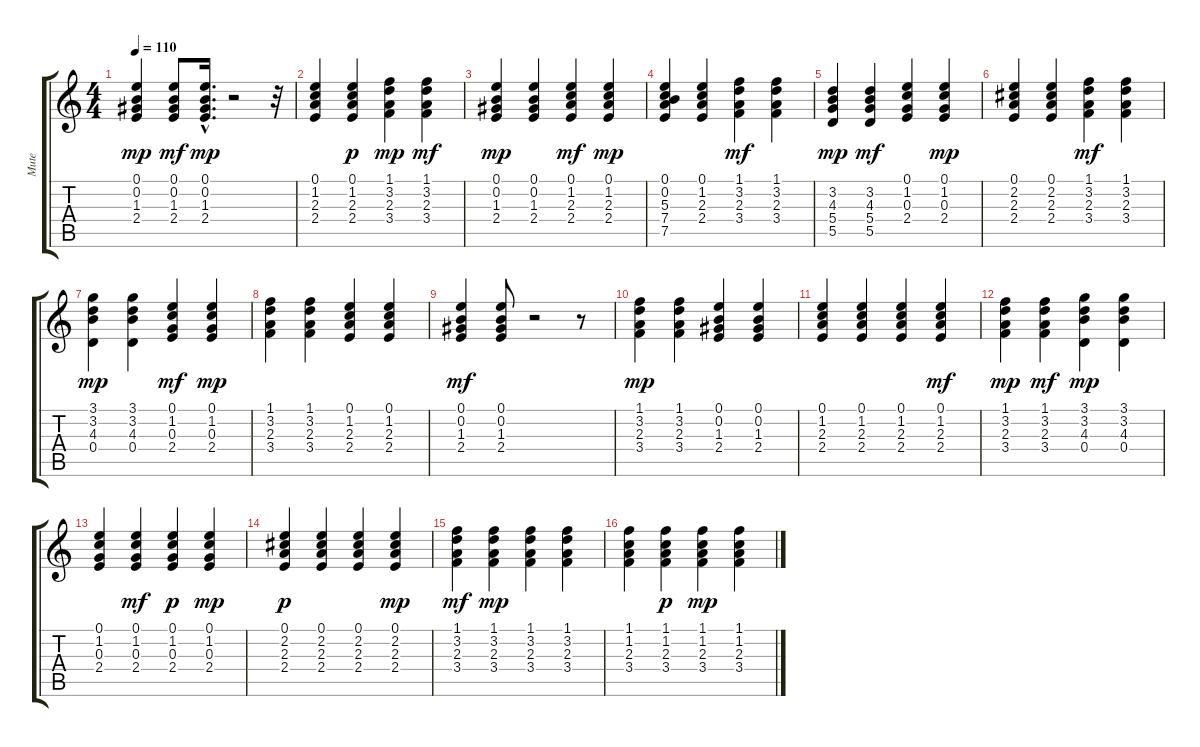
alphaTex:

\track ("Mute" "Mute") {instrument electricguitarmuted}
\staff {score tabs}
\tuning (E4 B3 G3 D3 A2 E2) {hide}
\ts (4 4)
\tempo 110
\clef g2
\ks c
(0.1 0.2 1.3 2.4).4{dy mp} (0.1 0.2 1.3 2.4).8{dy mf} (0.1{hac} 0.2{hac} 1.3{hac} 2.4{hac}).16{d dy mp} r.2 r.32 |
(0.1 1.2 2.3 2.4).4 (0.1 1.2 2.3 2.4).4{dy p} (1.1 3.2 2.3 3.4).4{dy mp} (1.1 3.2 2.3 3.4).4{dy mf} |
(0.1 0.2 1.3 2.4).4{dy mp} (0.1 0.2 1.3 2.4).4 (0.1 1.2 2.3 2.4).4{dy mf} (0.1 1.2 2.3 2.4).4{dy mp} |
(0.1 0.2 5.3 7.4 7.5).4 (0.1 1.2 2.3 2.4).4 (1.1 3.2 2.3 3.4).4{dy mf} (1.1 3.2 2.3 3.4).4 |
(3.2 4.3 5.4 5.5).4{dy mp} (3.2 4.3 5.4 5.5).4{dy mf} (0.1 1.2 0.3 2.4).4 (0.1 1.2 0.3 2.4).4{dy mp} |
(0.1 2.2 2.3 2.4).4 (0.1 2.2 2.3 2.4).4 (1.1 3.2 2.3 3.4).4{dy mf} (1.1 3.2 2.3 3.4).4 |
(3.1 3.2 4.3 0.4).4{dy mp} (3.1 3.2 4.3 0.4).4 (0.1 1.2 0.3 2.4).4{dy mf} (0.1 1.2 0.3 2.4).4{dy mp} |
(1.1 3.2 2.3 3.4).4 (1.1 3.2 2.3 3.4).4 (0.1 1.2 2.3 2.4).4 (0.1 1.2 2.3 2.4).4 |
(0.1 0.2 1.3 2.4).4{dy mf} (0.1 0.2 1.3 2.4).8 r.2 r.8 |
(1.1 3.2 2.3 3.4).4{dy mp} (1.1 3.2 2.3 3.4).4 (0.1 0.2 1.3 2.4).4 (0.1 0.2 1.3 2.4).4 |
(0.1 1.2 2.3 2.4).4 (0.1 1.2 2.3 2.4).4 (0.1 1.2 2.3 2.4).4 (0.1 1.2 2.3 2.4).4{dy mf} |
(1.1 3.2 2.3 3.4).4{dy mp} (1.1 3.2 2.3 3.4).4{dy mf} (3.1 3.2 4.3 0.4).4{dy mp} (3.1 3.2 4.3 0.4).4 |
(0.1 1.2 0.3 2.4).4 (0.1 1.2 0.3 2.4).4{dy mf} (0.1 1.2 0.3 2.4).4{dy p} (0.1 1.2 0.3 2.4).4{dy mp} |
(0.1 2.2 2.3 2.4).4{dy p} (0.1 2.2 2.3 2.4).4 (0.1 2.2 2.3 2.4).4 (0.1 2.2 2.3 2.4).4{dy mp} |
(1.1 3.2 2.3 3.4).4{dy mf} (1.1 3.2 2.3 3.4).4{dy mp} (1.1 3.2 2.3 3.4).4 (1.1 3.2 2.3 3.4).4 |
(1.1 1.2 2.3 3.4).4 (1.1 1.2 2.3 3.4).4{dy p} (1.1 1.2 2.3 3.4).4{dy mp} (1.1 1.2 2.3 3.4).4
